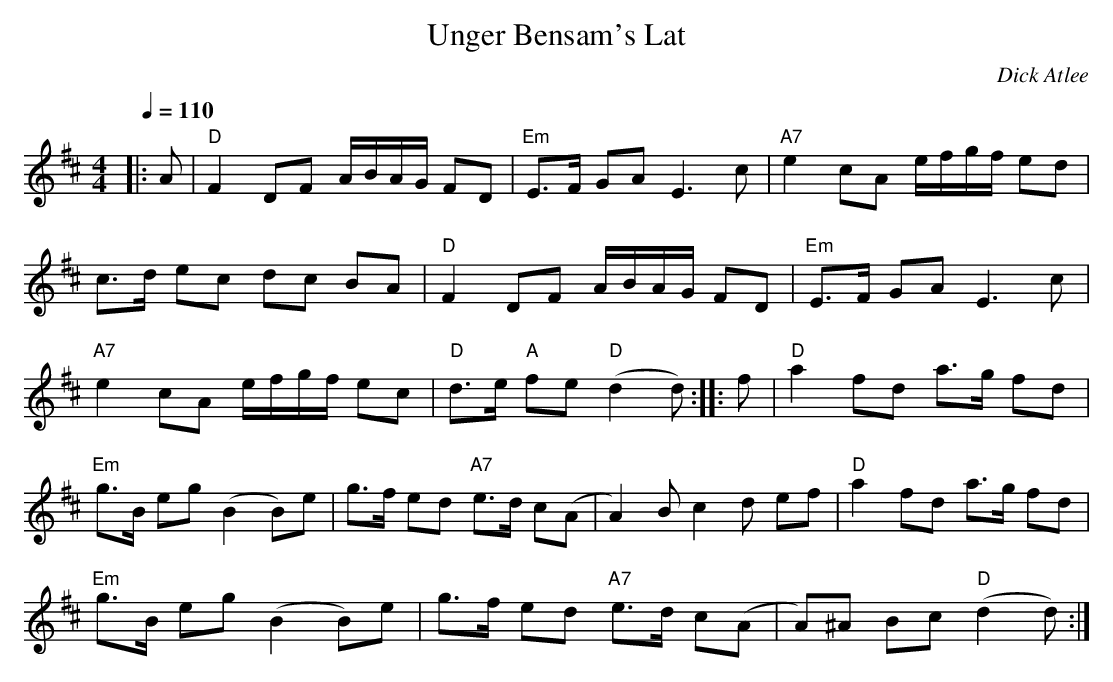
X:1
T:Unger Bensam's Lat
M:4/4
L:1/8
Q:1/4=110
C:Dick Atlee
K:D
|: A |"D" F2 DF A/2B/2A/2G/2 FD | "Em" E>F GA E3 c |
"A7" e2 cA e/2f/2g/2f/2 ed | !
c>d ec dc BA | "D" F2 DF A/2B/2A/2G/2 FD | "Em" E>F GA E3 c | !
"A7" e2 cA e/2f/2g/2f/2 ec |"D" d>e "A" fe "D" (d2 d) :|
|: f |"D" a2 fd a>g fd | !
"Em" g>B eg (B2 B)e | g>f ed "A7" e>d c(A |
A2) B c2 d ef | "D" a2 fd a>g fd | !
"Em" g>B eg (B2 B)e | g>f ed "A7" e>d c(A | A)^A Bc "D" (d2 d) :|
